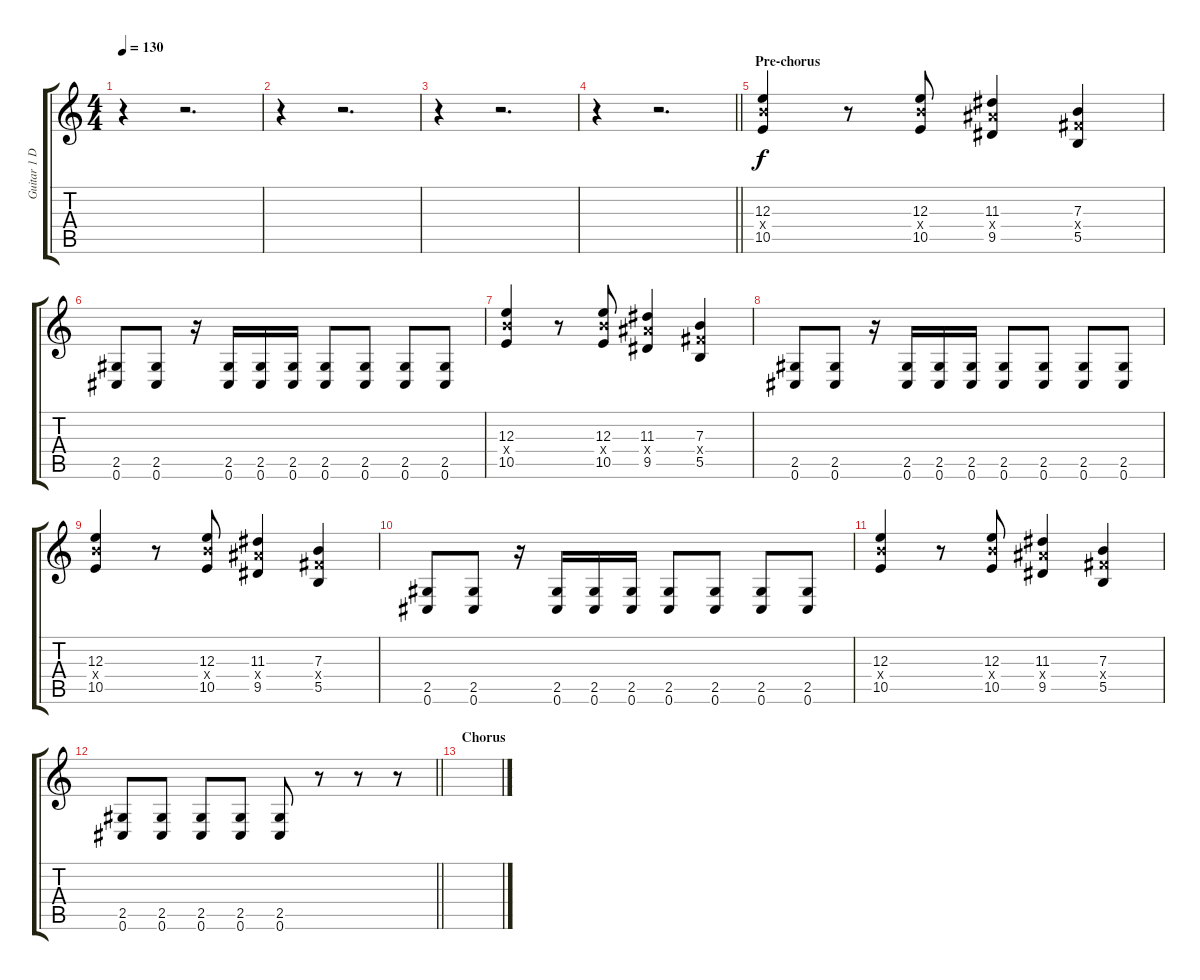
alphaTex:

\track ("Guitar 1 Distortion" "Guitar 1 D") {instrument distortionguitar}
\staff {score tabs}
\tuning (Db4 Ab3 E3 B2 Gb2 Db2) {hide}
\ts (4 4)
\tempo 130
\clef g2
\ks c
r.4{dy f} r.2{d} |
r.4 r.2{d} |
r.4 r.2{d} |
\barLineRight lightlight
r.4 r.2{d} |
\section ("" "Pre-chorus")
(12.3 12.4{x} 10.5).4 r.8 (12.3 12.4{x} 10.5).8 (11.3 11.4{x} 9.5).4 (7.3 7.4{x} 5.5).4 |
(2.5 0.6).8 (2.5 0.6).8 r.16 (2.5 0.6).16 (2.5 0.6).16 (2.5 0.6).16 (2.5 0.6).8 (2.5 0.6).8 (2.5 0.6).8 (2.5 0.6).8 |
(12.3 12.4{x} 10.5).4 r.8 (12.3 12.4{x} 10.5).8 (11.3 11.4{x} 9.5).4 (7.3 7.4{x} 5.5).4 |
(2.5 0.6).8 (2.5 0.6).8 r.16 (2.5 0.6).16 (2.5 0.6).16 (2.5 0.6).16 (2.5 0.6).8 (2.5 0.6).8 (2.5 0.6).8 (2.5 0.6).8 |
(12.3 12.4{x} 10.5).4 r.8 (12.3 12.4{x} 10.5).8 (11.3 11.4{x} 9.5).4 (7.3 7.4{x} 5.5).4 |
(2.5 0.6).8 (2.5 0.6).8 r.16 (2.5 0.6).16 (2.5 0.6).16 (2.5 0.6).16 (2.5 0.6).8 (2.5 0.6).8 (2.5 0.6).8 (2.5 0.6).8 |
(12.3 12.4{x} 10.5).4 r.8 (12.3 12.4{x} 10.5).8 (11.3 11.4{x} 9.5).4 (7.3 7.4{x} 5.5).4 |
\barLineRight lightlight
(2.5 0.6).8 (2.5 0.6).8 (2.5 0.6).8 (2.5 0.6).8 (2.5 0.6).8 r.8 r.8 r.8 |
\section ("" "Chorus")
